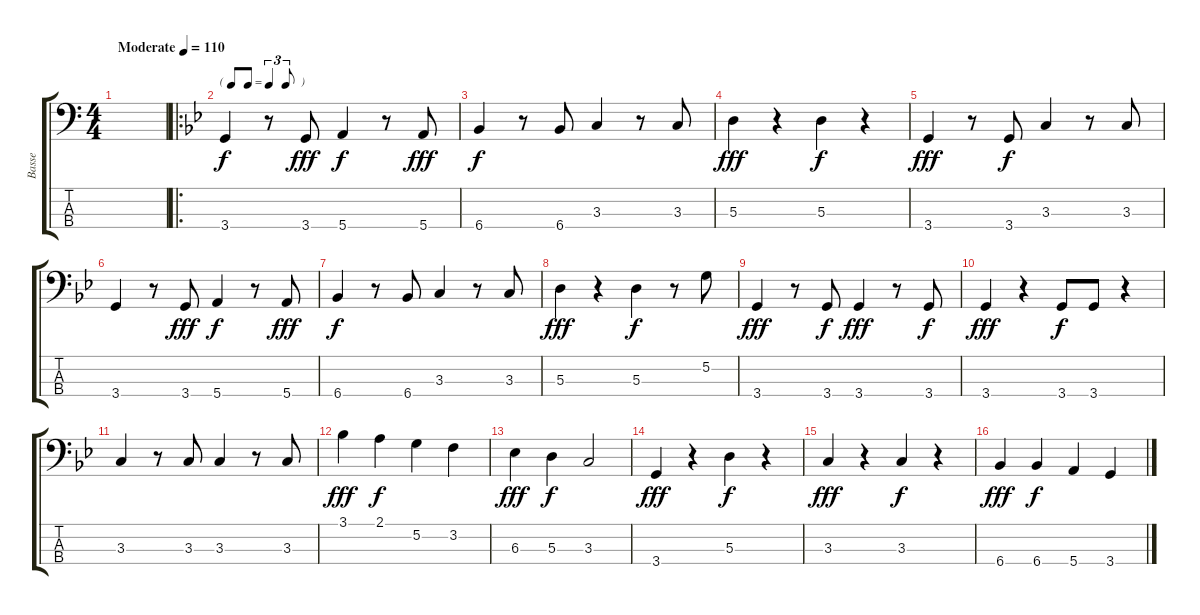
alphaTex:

\track ("Basse" "Basse") {instrument electricbassfinger}
\staff {score tabs}
\tuning (G2 D2 A1 E1) {hide}
\ts (4 4)
\tempo (110 "Moderate")
\clef f4
\ks c
|
\ro
\tf triplet8th
\ks bb
3.4.4 r.8 3.4.8{dy fff} 5.4.4{dy f} r.8 5.4.8{dy fff} |
6.4.4{dy f} r.8 6.4.8 3.3.4 r.8 3.3.8 |
5.3.4{dy fff} r.4 5.3.4{dy f} r.4 |
3.4.4{dy fff} r.8 3.4.8{dy f} 3.3.4 r.8 3.3.8 |
3.4.4 r.8 3.4.8{dy fff} 5.4.4{dy f} r.8 5.4.8{dy fff} |
6.4.4{dy f} r.8 6.4.8 3.3.4 r.8 3.3.8 |
5.3.4{dy fff} r.4 5.3.4{dy f} r.8 5.2.8 |
3.4.4{dy fff} r.8 3.4.8{dy f} 3.4.4{dy fff} r.8 3.4.8{dy f} |
3.4.4{dy fff} r.4 3.4.8{dy f} 3.4.8 r.4 |
3.3.4 r.8 3.3.8 3.3.4 r.8 3.3.8 |
3.1.4{dy fff} 2.1.4{dy f} 5.2.4 3.2.4 |
6.3.4{dy fff} 5.3.4{dy f} 3.3.2 |
3.4.4{dy fff} r.4 5.3.4{dy f} r.4 |
3.3.4{dy fff} r.4 3.3.4{dy f} r.4 |
6.4.4{dy fff} 6.4.4{dy f} 5.4.4 3.4.4
